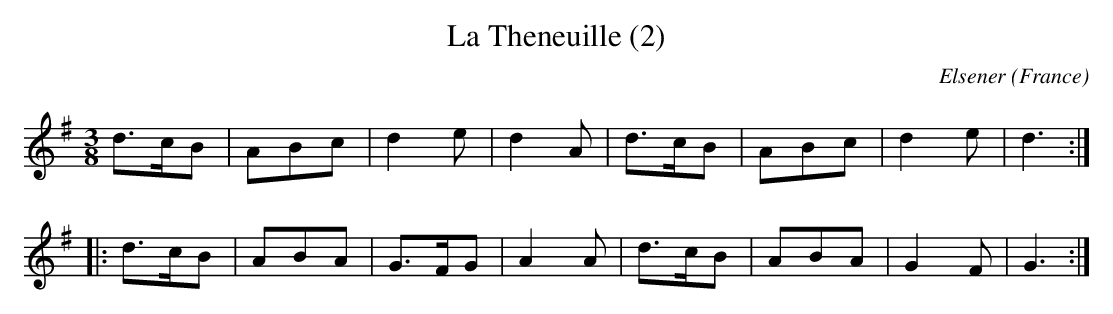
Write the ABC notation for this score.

X:1
T:La Theneuille (2)
C:Elsener
O:France
M:3/8
L:1/8
K:G major
d3/c/B | ABc | d2 e | d2 A | d3/c/B | ABc | d2 e | d3 :|
|: d3/c/B | ABA | G3/F/G | A2 A | d3/c/B | ABA | G2 F | G3 :|
